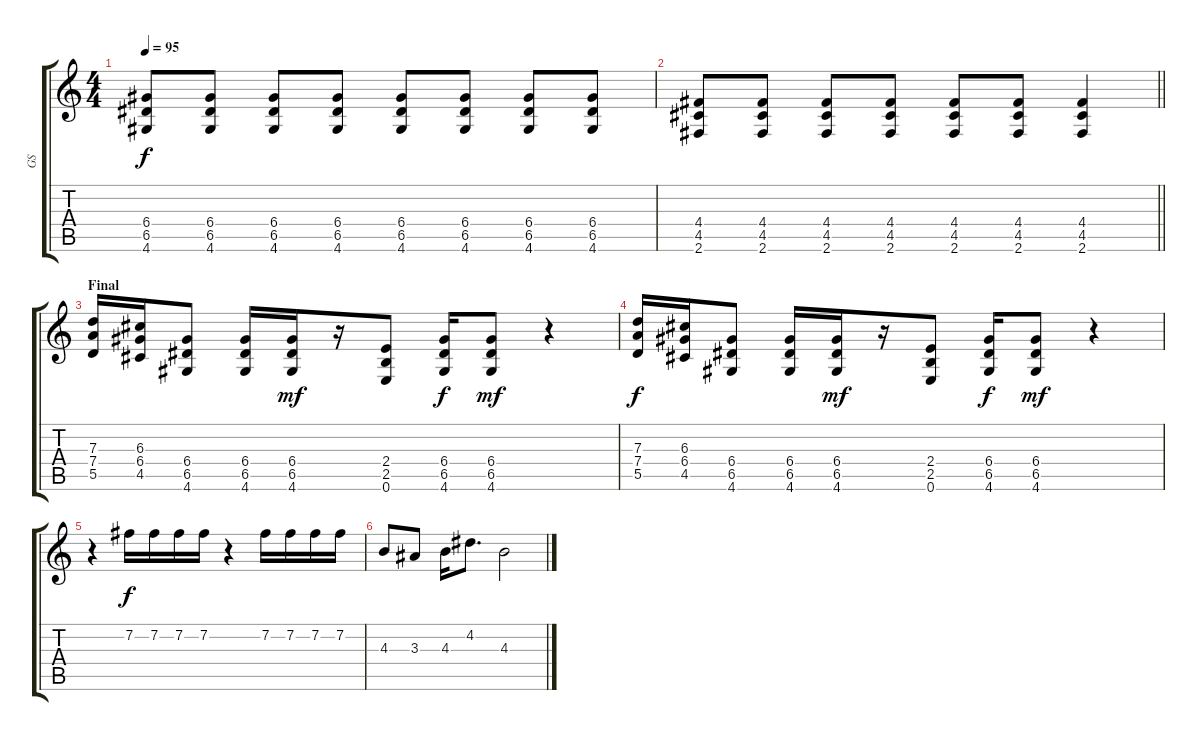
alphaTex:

\track ("GS" "GS") {instrument distortionguitar}
\staff {score tabs}
\tuning (E4 B3 G3 D3 A2 E2) {hide}
\ts (4 4)
\tempo 95
\clef g2
\ks c
(6.4 6.5 4.6).8{dy f} (6.4 6.5 4.6).8 (6.4 6.5 4.6).8 (6.4 6.5 4.6).8 (6.4 6.5 4.6).8 (6.4 6.5 4.6).8 (6.4 6.5 4.6).8 (6.4 6.5 4.6).8 |
\barLineRight lightlight
(4.4 4.5 2.6).8 (4.4 4.5 2.6).8 (4.4 4.5 2.6).8 (4.4 4.5 2.6).8 (4.4 4.5 2.6).8 (4.4 4.5 2.6).8 (4.4 4.5 2.6).4 |
\section ("" "Final")
(7.3 7.4 5.5).16 (6.3 6.4 4.5).16 (6.4 6.5 4.6).8 (6.4 6.5 4.6).16 (6.4 6.5 4.6).16{dy mf} r.16 (2.4 2.5 0.6).8 (6.4 6.5 4.6).16{dy f} (6.4 6.5 4.6).8{dy mf} r.4 |
(7.3 7.4 5.5).16{dy f} (6.3 6.4 4.5).16 (6.4 6.5 4.6).8 (6.4 6.5 4.6).16 (6.4 6.5 4.6).16{dy mf} r.16 (2.4 2.5 0.6).8 (6.4 6.5 4.6).16{dy f} (6.4 6.5 4.6).8{dy mf} r.4 |
r.4 7.2.16{dy f} 7.2.16 7.2.16 7.2.16 r.4 7.2.16 7.2.16 7.2.16 7.2.16 |
4.3.8 3.3.8 4.3.16 4.2.8{d} 4.3.2
